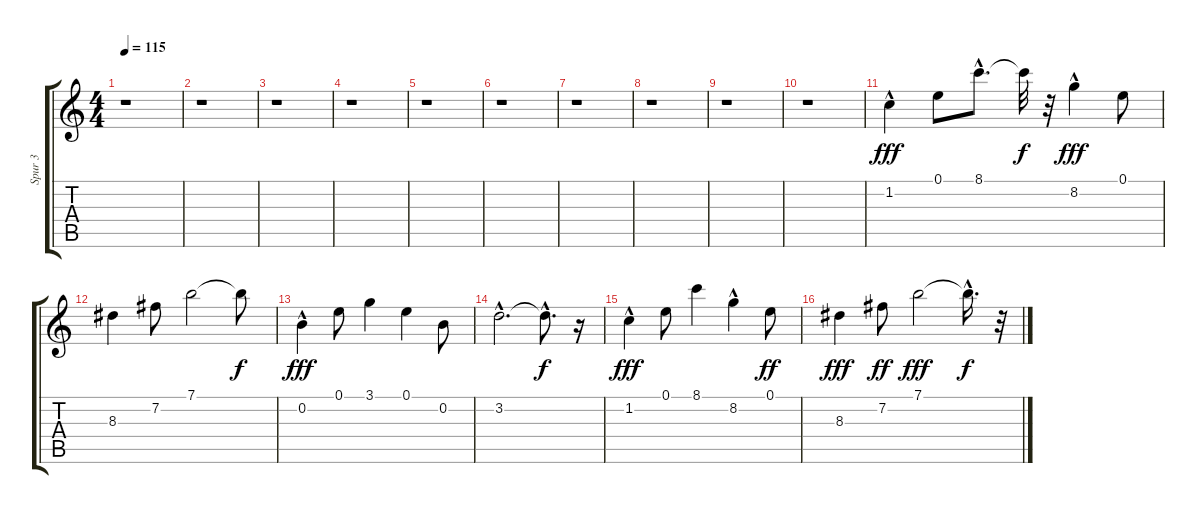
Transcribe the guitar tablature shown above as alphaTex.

\track ("Spur 3" "Spur 3") {instrument electricguitarclean}
\staff {score tabs}
\tuning (E4 B3 G3 D3 A2 E2) {hide}
\ts (4 4)
\tempo 115
\clef g2
\ks c
r.1{dy fff instrument electricguitarclean} |
r.1 |
r.1 |
r.1 |
r.1 |
r.1 |
r.1 |
r.1 |
r.1 |
r.1 |
1.2{hac}.4{volume 12 instrument electricguitarclean} 0.1.8 8.1{hac}.8{d} 8.1{t}.32{dy f} r.32 8.2{hac}.4{dy fff} 0.1.8 |
8.3.4{volume 11 instrument electricguitarclean} 7.2.8 7.1.2 7.1{t}.8{dy f} |
0.2{hac}.4{dy fff} 0.1.8 3.1.4 0.1.4 0.2.8 |
3.2{hac}.2{d} 3.2{hac t}.8{d dy f} r.16 |
1.2{hac}.4{dy fff} 0.1.8 8.1.4 8.2{hac}.4 0.1.8{dy ff} |
8.3.4{dy fff volume 11 instrument electricguitarclean} 7.2.8{dy ff} 7.1.2{dy fff} 7.1{hac t}.16{d dy f} r.32
